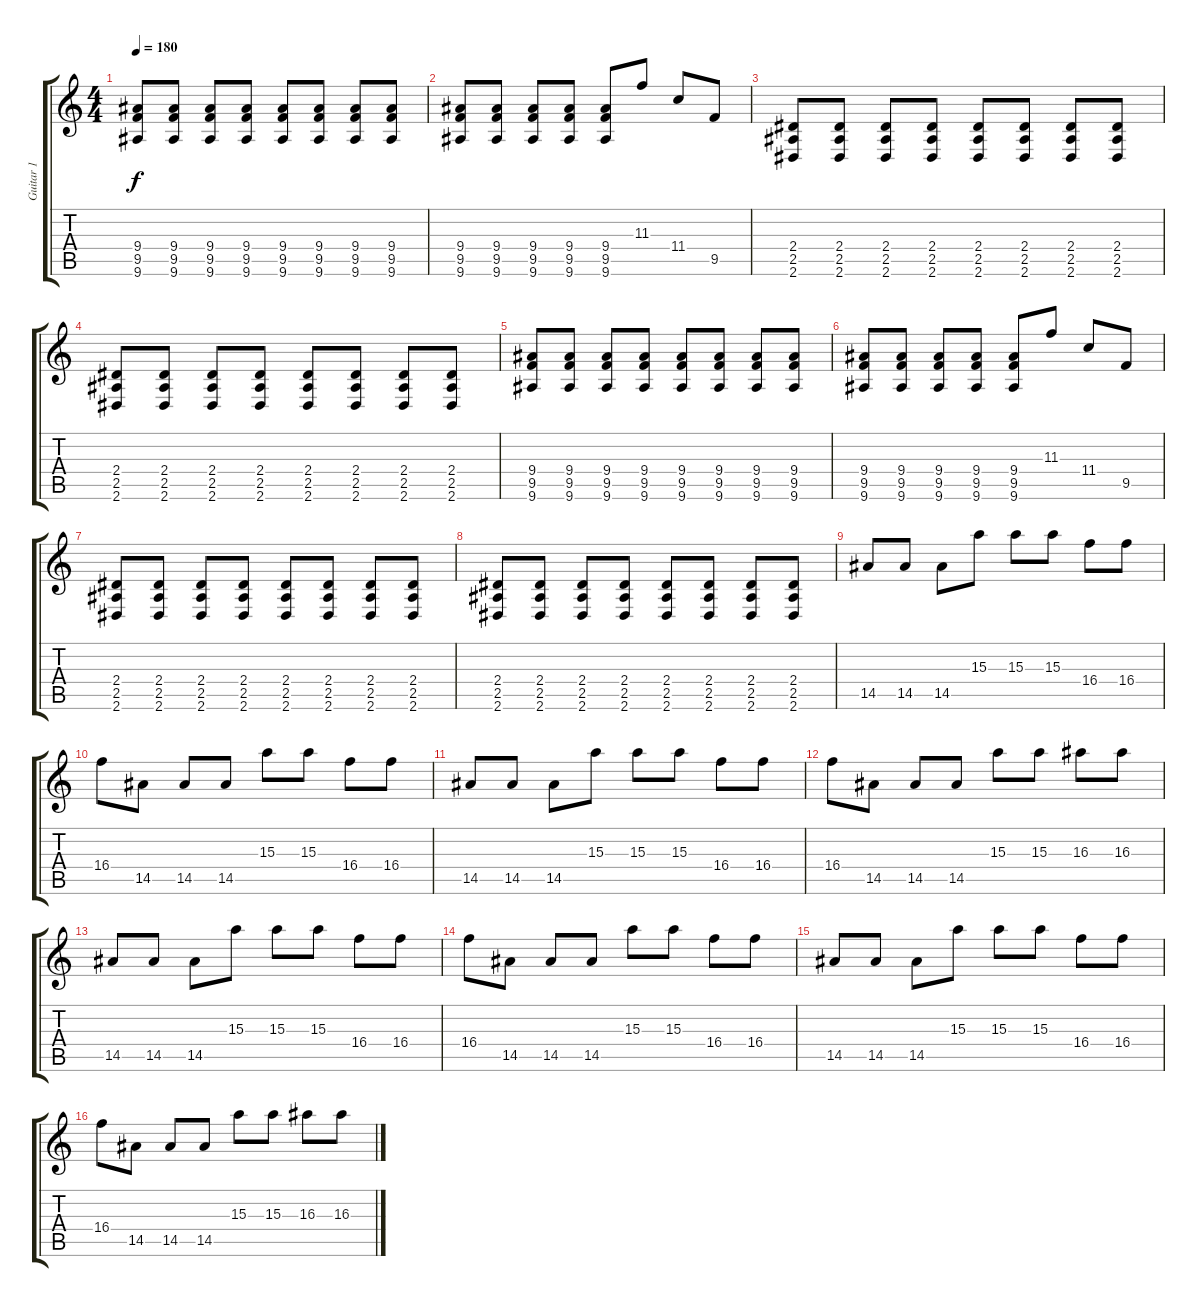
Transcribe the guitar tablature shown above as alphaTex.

\track ("Guitar 1" "Guitar 1") {instrument distortionguitar}
\staff {score tabs}
\tuning (Eb4 Bb3 Gb3 Db3 Ab2 Db2) {hide}
\ts (4 4)
\tempo 180
\clef g2
\ks c
(9.4 9.5 9.6).8{dy f} (9.4 9.5 9.6).8 (9.4 9.5 9.6).8 (9.4 9.5 9.6).8 (9.4 9.5 9.6).8 (9.4 9.5 9.6).8 (9.4 9.5 9.6).8 (9.4 9.5 9.6).8 |
(9.4 9.5 9.6).8 (9.4 9.5 9.6).8 (9.4 9.5 9.6).8 (9.4 9.5 9.6).8 (9.4 9.5 9.6).8 11.3.8 11.4.8 9.5.8 |
(2.4 2.5 2.6).8 (2.4 2.5 2.6).8 (2.4 2.5 2.6).8 (2.4 2.5 2.6).8 (2.4 2.5 2.6).8 (2.4 2.5 2.6).8 (2.4 2.5 2.6).8 (2.4 2.5 2.6).8 |
(2.4 2.5 2.6).8 (2.4 2.5 2.6).8 (2.4 2.5 2.6).8 (2.4 2.5 2.6).8 (2.4 2.5 2.6).8 (2.4 2.5 2.6).8 (2.4 2.5 2.6).8 (2.4 2.5 2.6).8 |
(9.4 9.5 9.6).8 (9.4 9.5 9.6).8 (9.4 9.5 9.6).8 (9.4 9.5 9.6).8 (9.4 9.5 9.6).8 (9.4 9.5 9.6).8 (9.4 9.5 9.6).8 (9.4 9.5 9.6).8 |
(9.4 9.5 9.6).8 (9.4 9.5 9.6).8 (9.4 9.5 9.6).8 (9.4 9.5 9.6).8 (9.4 9.5 9.6).8 11.3.8 11.4.8 9.5.8 |
(2.4 2.5 2.6).8 (2.4 2.5 2.6).8 (2.4 2.5 2.6).8 (2.4 2.5 2.6).8 (2.4 2.5 2.6).8 (2.4 2.5 2.6).8 (2.4 2.5 2.6).8 (2.4 2.5 2.6).8 |
(2.4 2.5 2.6).8 (2.4 2.5 2.6).8 (2.4 2.5 2.6).8 (2.4 2.5 2.6).8 (2.4 2.5 2.6).8 (2.4 2.5 2.6).8 (2.4 2.5 2.6).8 (2.4 2.5 2.6).8 |
14.5.8 14.5.8 14.5.8 15.3.8 15.3.8 15.3.8 16.4.8 16.4.8 |
16.4.8 14.5.8 14.5.8 14.5.8 15.3.8 15.3.8 16.4.8 16.4.8 |
14.5.8 14.5.8 14.5.8 15.3.8 15.3.8 15.3.8 16.4.8 16.4.8 |
16.4.8 14.5.8 14.5.8 14.5.8 15.3.8 15.3.8 16.3.8 16.3.8 |
14.5.8 14.5.8 14.5.8 15.3.8 15.3.8 15.3.8 16.4.8 16.4.8 |
16.4.8 14.5.8 14.5.8 14.5.8 15.3.8 15.3.8 16.4.8 16.4.8 |
14.5.8 14.5.8 14.5.8 15.3.8 15.3.8 15.3.8 16.4.8 16.4.8 |
16.4.8 14.5.8 14.5.8 14.5.8 15.3.8 15.3.8 16.3.8 16.3.8
